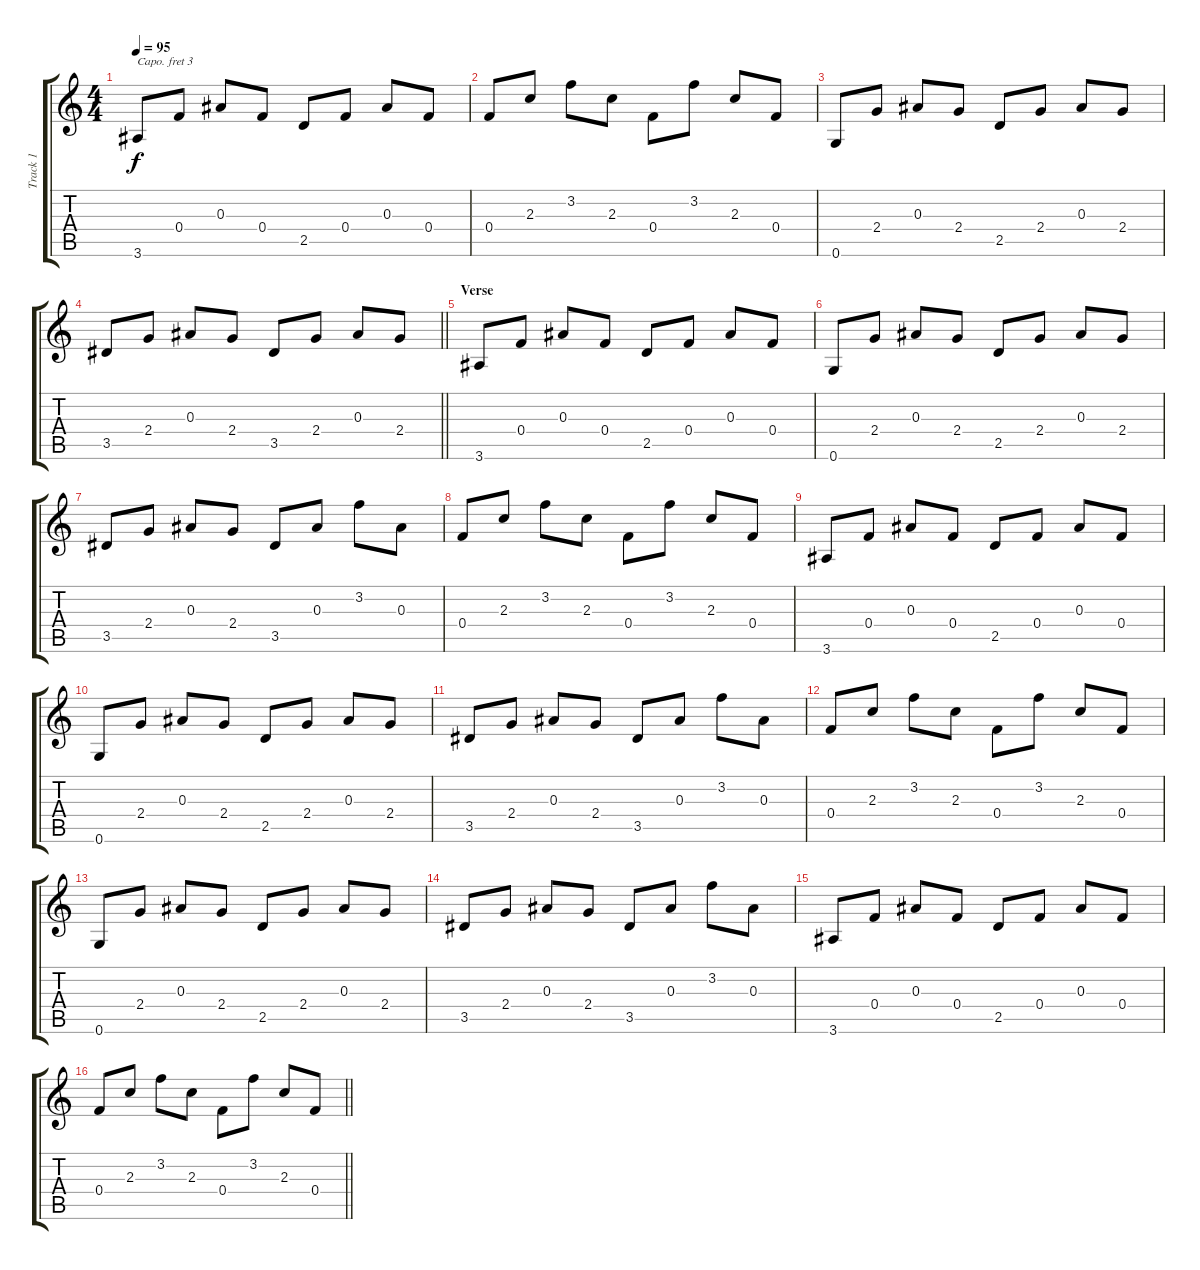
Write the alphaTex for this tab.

\track ("Track 1" "Track 1") {instrument acousticguitarnylon}
\staff {score tabs}
\capo 3
\tuning (E4 B3 G3 D3 A2 E2) {hide}
\ts (4 4)
\tempo 95
\clef g2
\ks c
3.6.8{dy f} 0.4.8 0.3.8 0.4.8 2.5.8 0.4.8 0.3.8 0.4.8 |
0.4.8 2.3.8 3.2.8 2.3.8 0.4.8 3.2.8 2.3.8 0.4.8 |
0.6.8 2.4.8 0.3.8 2.4.8 2.5.8 2.4.8 0.3.8 2.4.8 |
\barLineRight lightlight
3.5.8 2.4.8 0.3.8 2.4.8 3.5.8 2.4.8 0.3.8 2.4.8 |
\section ("" "Verse")
3.6.8 0.4.8 0.3.8 0.4.8 2.5.8 0.4.8 0.3.8 0.4.8 |
0.6.8 2.4.8 0.3.8 2.4.8 2.5.8 2.4.8 0.3.8 2.4.8 |
3.5.8 2.4.8 0.3.8 2.4.8 3.5.8 0.3.8 3.2.8 0.3.8 |
0.4.8 2.3.8 3.2.8 2.3.8 0.4.8 3.2.8 2.3.8 0.4.8 |
3.6.8 0.4.8 0.3.8 0.4.8 2.5.8 0.4.8 0.3.8 0.4.8 |
0.6.8 2.4.8 0.3.8 2.4.8 2.5.8 2.4.8 0.3.8 2.4.8 |
3.5.8 2.4.8 0.3.8 2.4.8 3.5.8 0.3.8 3.2.8 0.3.8 |
0.4.8 2.3.8 3.2.8 2.3.8 0.4.8 3.2.8 2.3.8 0.4.8 |
0.6.8 2.4.8 0.3.8 2.4.8 2.5.8 2.4.8 0.3.8 2.4.8 |
3.5.8 2.4.8 0.3.8 2.4.8 3.5.8 0.3.8 3.2.8 0.3.8 |
3.6.8 0.4.8 0.3.8 0.4.8 2.5.8 0.4.8 0.3.8 0.4.8 |
\barLineRight lightlight
0.4.8 2.3.8 3.2.8 2.3.8 0.4.8 3.2.8 2.3.8 0.4.8
